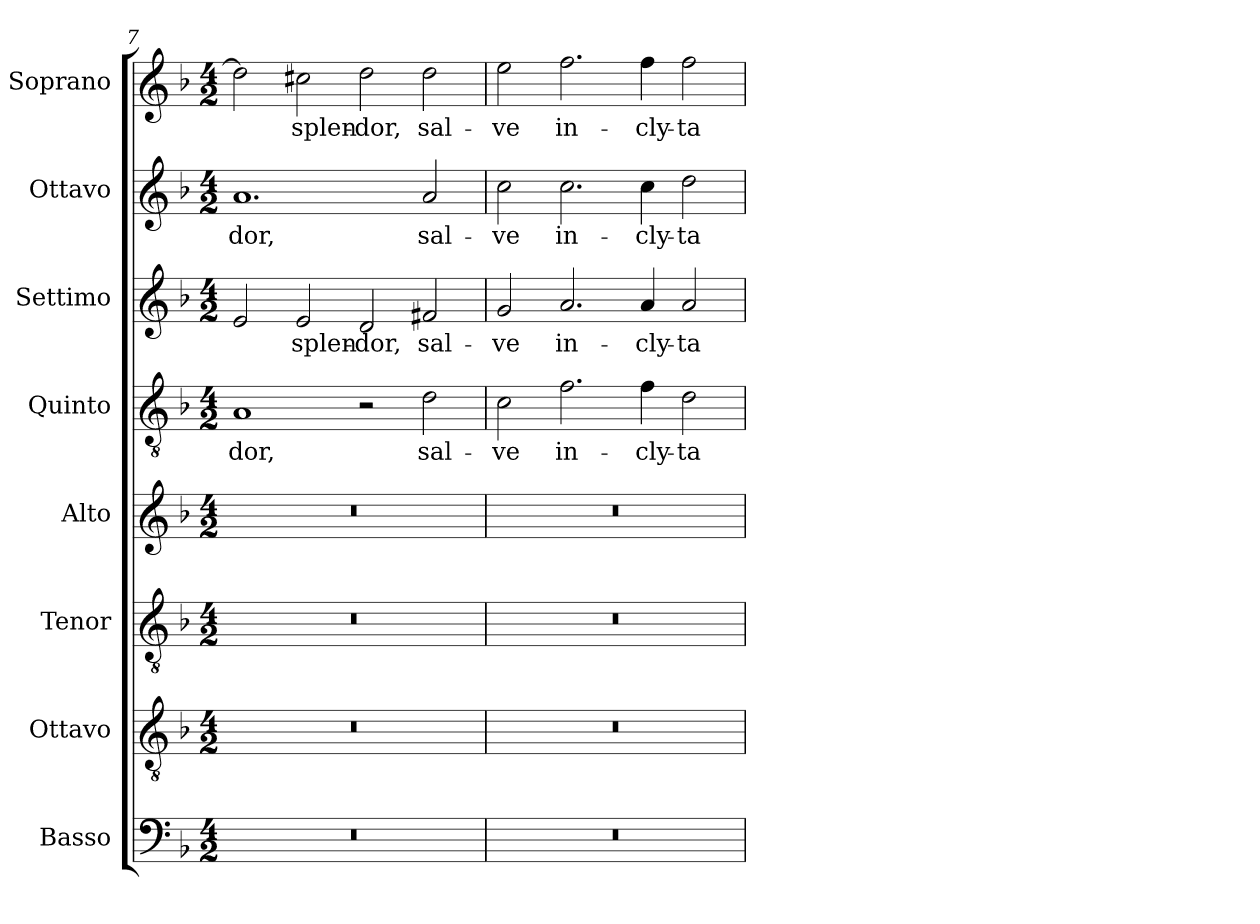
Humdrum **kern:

**kern	**kern	**kern	**kern	**kern	**text	**kern	**text	**kern	**text	**kern	**text
*part8	*part7	*part6	*part5	*part4	*part4	*part3	*part3	*part2	*part2	*part1	*part1
*staff8	*staff7	*staff6	*staff5	*staff4	*staff4	*staff3	*staff3	*staff2	*staff2	*staff1	*staff1
*I"Basso	*I"Ottavo	*I"Tenor	*I"Alto	*I"Quinto	*	*I"Settimo	*	*I"Ottavo	*	*I"Soprano	*
*I'B.	*I'Ot.	*I'T.	*I'A.	*I'Q.	*	*I'St.	*	*	*	*I'S.	*
*clefF4	*clefGv2	*clefGv2	*clefG2	*clefGv2	*	*clefG2	*	*clefG2	*	*clefG2	*
*	*ITrd7c12	*ITrd7c12	*	*ITrd7c12	*	*	*	*	*	*	*
*k[b-]	*k[b-]	*k[b-]	*k[b-]	*k[b-]	*	*k[b-]	*	*k[b-]	*	*k[b-]	*
*F:	*F:	*F:	*F:	*F:	*	*F:	*	*F:	*	*F:	*
*M4/2	*M4/2	*M4/2	*M4/2	*M4/2	*	*M4/2	*	*M4/2	*	*M4/2	*
=7	=7	=7	=7	=7	=7	=7	=7	=7	=7	=7	=7
!LO:N:vis=1	!LO:N:vis=1	!LO:N:vis=1	!LO:N:vis=1	!	!	!	!	!	!	!	!
!	!	!	!	!	!LO:LY:b:color=#000000	!	!	!	!	!	!
!	!	!	!	!	!	!	!	!	!LO:LY:b:color=#000000	!	!
0r	0r	0r	0r	1AAi	-dor,	2ei/	.	1.ai	-dor,	2ddi\]	.
!	!	!	!	!	!	!	!LO:LY:b:color=#000000	!	!	!	!
!	!	!	!	!	!	!	!	!	!	!	!LO:LY:b:color=#000000
.	.	.	.	.	.	2ei/	splen-	.	.	2cc#Xi\	splen-
!	!	!	!	!	!	!	!LO:LY:b:color=#000000	!	!	!	!
!	!	!	!	!	!	!	!	!	!	!	!LO:LY:b:color=#000000
.	.	.	.	2r	.	2di/	-dor,	.	.	2ddi\	-dor,
!	!	!	!	!	!LO:LY:b:color=#000000	!	!	!	!	!	!
!	!	!	!	!	!	!	!LO:LY:b:color=#000000	!	!	!	!
!	!	!	!	!	!	!	!	!	!LO:LY:b:color=#000000	!	!
!	!	!	!	!	!	!	!	!	!	!	!LO:LY:b:color=#000000
.	.	.	.	2Di\	sal-	2f#Xi/	sal-	2ai/	sal-	2ddi\	sal-
!!LO:LB:g=z
=8	=8	=8	=8	=8	=8	=8	=8	=8	=8	=8	=8
!LO:N:vis=1	!LO:N:vis=1	!LO:N:vis=1	!LO:N:vis=1	!	!	!	!	!	!	!	!
!	!	!	!	!	!LO:LY:b:color=#000000	!	!	!	!	!	!
!	!	!	!	!	!	!	!LO:LY:b:color=#000000	!	!	!	!
!	!	!	!	!	!	!	!	!	!LO:LY:b:color=#000000	!	!
!	!	!	!	!	!	!	!	!	!	!	!LO:LY:b:color=#000000
0r	0r	0r	0r	2Ci\	-ve	2gi/	-ve	2cci\	-ve	2eei\	-ve
!	!	!	!	!	!LO:LY:b:color=#000000	!	!	!	!	!	!
!	!	!	!	!	!	!	!LO:LY:b:color=#000000	!	!	!	!
!	!	!	!	!	!	!	!	!	!LO:LY:b:color=#000000	!	!
!	!	!	!	!	!	!	!	!	!	!	!LO:LY:b:color=#000000
.	.	.	.	2.Fi\	in-	2.ai/	in-	2.cci\	in-	2.ffi\	in-
!	!	!	!	!	!LO:LY:b:color=#000000	!	!	!	!	!	!
!	!	!	!	!	!	!	!LO:LY:b:color=#000000	!	!	!	!
!	!	!	!	!	!	!	!	!	!LO:LY:b:color=#000000	!	!
!	!	!	!	!	!	!	!	!	!	!	!LO:LY:b:color=#000000
.	.	.	.	4Fi\	-cly-	4ai/	-cly-	4cci\	-cly-	4ffi\	-cly-
!	!	!	!	!	!LO:LY:b:color=#000000	!	!	!	!	!	!
!	!	!	!	!	!	!	!LO:LY:b:color=#000000	!	!	!	!
!	!	!	!	!	!	!	!	!	!LO:LY:b:color=#000000	!	!
!	!	!	!	!	!	!	!	!	!	!	!LO:LY:b:color=#000000
.	.	.	.	2Di\	-ta	2ai/	-ta	2ddi\	-ta	2ffi\	-ta
=	=	=	=	=	=	=	=	=	=	=	=
*-	*-	*-	*-	*-	*-	*-	*-	*-	*-	*-	*-
